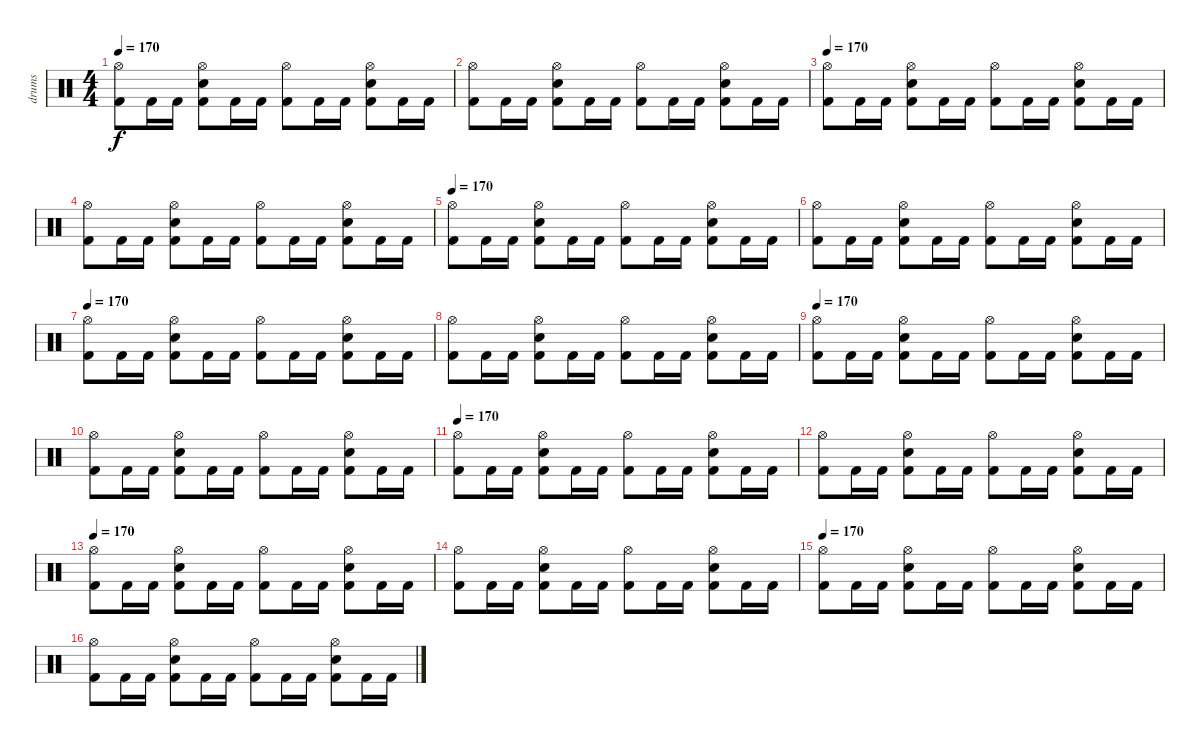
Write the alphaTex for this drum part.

\track ("drums" "drums") {instrument percussion}
\staff {score}
\articulation defaults
\ts (4 4)
\tempo 170
\clef neutral
\ks c
("Hi-Hat (open)" "Kick (hit) 2").8{dy f} "Kick (hit) 2".16 "Kick (hit) 2".16 ("Snare (hit) 2" "Hi-Hat (open)" "Kick (hit) 2").8 "Kick (hit) 2".16 "Kick (hit) 2".16 ("Hi-Hat (open)" "Kick (hit) 2").8 "Kick (hit) 2".16 "Kick (hit) 2".16 ("Snare (hit) 2" "Hi-Hat (open)" "Kick (hit) 2").8 "Kick (hit) 2".16 "Kick (hit) 2".16 |
("Hi-Hat (open)" "Kick (hit) 2").8 "Kick (hit) 2".16 "Kick (hit) 2".16 ("Snare (hit) 2" "Hi-Hat (open)" "Kick (hit) 2").8 "Kick (hit) 2".16 "Kick (hit) 2".16 ("Hi-Hat (open)" "Kick (hit) 2").8 "Kick (hit) 2".16 "Kick (hit) 2".16 ("Snare (hit) 2" "Hi-Hat (open)" "Kick (hit) 2").8 "Kick (hit) 2".16 "Kick (hit) 2".16 |
\tempo 170
("Hi-Hat (open)" "Kick (hit) 2").8 "Kick (hit) 2".16 "Kick (hit) 2".16 ("Snare (hit) 2" "Hi-Hat (open)" "Kick (hit) 2").8 "Kick (hit) 2".16 "Kick (hit) 2".16 ("Hi-Hat (open)" "Kick (hit) 2").8 "Kick (hit) 2".16 "Kick (hit) 2".16 ("Snare (hit) 2" "Hi-Hat (open)" "Kick (hit) 2").8 "Kick (hit) 2".16 "Kick (hit) 2".16 |
("Hi-Hat (open)" "Kick (hit) 2").8 "Kick (hit) 2".16 "Kick (hit) 2".16 ("Snare (hit) 2" "Hi-Hat (open)" "Kick (hit) 2").8 "Kick (hit) 2".16 "Kick (hit) 2".16 ("Hi-Hat (open)" "Kick (hit) 2").8 "Kick (hit) 2".16 "Kick (hit) 2".16 ("Snare (hit) 2" "Hi-Hat (open)" "Kick (hit) 2").8 "Kick (hit) 2".16 "Kick (hit) 2".16 |
\tempo 170
("Hi-Hat (open)" "Kick (hit) 2").8 "Kick (hit) 2".16 "Kick (hit) 2".16 ("Snare (hit) 2" "Hi-Hat (open)" "Kick (hit) 2").8 "Kick (hit) 2".16 "Kick (hit) 2".16 ("Hi-Hat (open)" "Kick (hit) 2").8 "Kick (hit) 2".16 "Kick (hit) 2".16 ("Snare (hit) 2" "Hi-Hat (open)" "Kick (hit) 2").8 "Kick (hit) 2".16 "Kick (hit) 2".16 |
("Hi-Hat (open)" "Kick (hit) 2").8 "Kick (hit) 2".16 "Kick (hit) 2".16 ("Snare (hit) 2" "Hi-Hat (open)" "Kick (hit) 2").8 "Kick (hit) 2".16 "Kick (hit) 2".16 ("Hi-Hat (open)" "Kick (hit) 2").8 "Kick (hit) 2".16 "Kick (hit) 2".16 ("Snare (hit) 2" "Hi-Hat (open)" "Kick (hit) 2").8 "Kick (hit) 2".16 "Kick (hit) 2".16 |
\tempo 170
("Hi-Hat (open)" "Kick (hit) 2").8 "Kick (hit) 2".16 "Kick (hit) 2".16 ("Snare (hit) 2" "Hi-Hat (open)" "Kick (hit) 2").8 "Kick (hit) 2".16 "Kick (hit) 2".16 ("Hi-Hat (open)" "Kick (hit) 2").8 "Kick (hit) 2".16 "Kick (hit) 2".16 ("Snare (hit) 2" "Hi-Hat (open)" "Kick (hit) 2").8 "Kick (hit) 2".16 "Kick (hit) 2".16 |
("Hi-Hat (open)" "Kick (hit) 2").8 "Kick (hit) 2".16 "Kick (hit) 2".16 ("Snare (hit) 2" "Hi-Hat (open)" "Kick (hit) 2").8 "Kick (hit) 2".16 "Kick (hit) 2".16 ("Hi-Hat (open)" "Kick (hit) 2").8 "Kick (hit) 2".16 "Kick (hit) 2".16 ("Snare (hit) 2" "Hi-Hat (open)" "Kick (hit) 2").8 "Kick (hit) 2".16 "Kick (hit) 2".16 |
\tempo 170
("Hi-Hat (open)" "Kick (hit) 2").8 "Kick (hit) 2".16 "Kick (hit) 2".16 ("Snare (hit) 2" "Hi-Hat (open)" "Kick (hit) 2").8 "Kick (hit) 2".16 "Kick (hit) 2".16 ("Hi-Hat (open)" "Kick (hit) 2").8 "Kick (hit) 2".16 "Kick (hit) 2".16 ("Snare (hit) 2" "Hi-Hat (open)" "Kick (hit) 2").8 "Kick (hit) 2".16 "Kick (hit) 2".16 |
("Hi-Hat (open)" "Kick (hit) 2").8 "Kick (hit) 2".16 "Kick (hit) 2".16 ("Snare (hit) 2" "Hi-Hat (open)" "Kick (hit) 2").8 "Kick (hit) 2".16 "Kick (hit) 2".16 ("Hi-Hat (open)" "Kick (hit) 2").8 "Kick (hit) 2".16 "Kick (hit) 2".16 ("Snare (hit) 2" "Hi-Hat (open)" "Kick (hit) 2").8 "Kick (hit) 2".16 "Kick (hit) 2".16 |
\tempo 170
("Hi-Hat (open)" "Kick (hit) 2").8 "Kick (hit) 2".16 "Kick (hit) 2".16 ("Snare (hit) 2" "Hi-Hat (open)" "Kick (hit) 2").8 "Kick (hit) 2".16 "Kick (hit) 2".16 ("Hi-Hat (open)" "Kick (hit) 2").8 "Kick (hit) 2".16 "Kick (hit) 2".16 ("Snare (hit) 2" "Hi-Hat (open)" "Kick (hit) 2").8 "Kick (hit) 2".16 "Kick (hit) 2".16 |
("Hi-Hat (open)" "Kick (hit) 2").8 "Kick (hit) 2".16 "Kick (hit) 2".16 ("Snare (hit) 2" "Hi-Hat (open)" "Kick (hit) 2").8 "Kick (hit) 2".16 "Kick (hit) 2".16 ("Hi-Hat (open)" "Kick (hit) 2").8 "Kick (hit) 2".16 "Kick (hit) 2".16 ("Snare (hit) 2" "Hi-Hat (open)" "Kick (hit) 2").8 "Kick (hit) 2".16 "Kick (hit) 2".16 |
\tempo 170
("Hi-Hat (open)" "Kick (hit) 2").8 "Kick (hit) 2".16 "Kick (hit) 2".16 ("Snare (hit) 2" "Hi-Hat (open)" "Kick (hit) 2").8 "Kick (hit) 2".16 "Kick (hit) 2".16 ("Hi-Hat (open)" "Kick (hit) 2").8 "Kick (hit) 2".16 "Kick (hit) 2".16 ("Snare (hit) 2" "Hi-Hat (open)" "Kick (hit) 2").8 "Kick (hit) 2".16 "Kick (hit) 2".16 |
("Hi-Hat (open)" "Kick (hit) 2").8 "Kick (hit) 2".16 "Kick (hit) 2".16 ("Snare (hit) 2" "Hi-Hat (open)" "Kick (hit) 2").8 "Kick (hit) 2".16 "Kick (hit) 2".16 ("Hi-Hat (open)" "Kick (hit) 2").8 "Kick (hit) 2".16 "Kick (hit) 2".16 ("Snare (hit) 2" "Hi-Hat (open)" "Kick (hit) 2").8 "Kick (hit) 2".16 "Kick (hit) 2".16 |
\tempo 170
("Hi-Hat (open)" "Kick (hit) 2").8 "Kick (hit) 2".16 "Kick (hit) 2".16 ("Snare (hit) 2" "Hi-Hat (open)" "Kick (hit) 2").8 "Kick (hit) 2".16 "Kick (hit) 2".16 ("Hi-Hat (open)" "Kick (hit) 2").8 "Kick (hit) 2".16 "Kick (hit) 2".16 ("Snare (hit) 2" "Hi-Hat (open)" "Kick (hit) 2").8 "Kick (hit) 2".16 "Kick (hit) 2".16 |
("Hi-Hat (open)" "Kick (hit) 2").8 "Kick (hit) 2".16 "Kick (hit) 2".16 ("Snare (hit) 2" "Hi-Hat (open)" "Kick (hit) 2").8 "Kick (hit) 2".16 "Kick (hit) 2".16 ("Hi-Hat (open)" "Kick (hit) 2").8 "Kick (hit) 2".16 "Kick (hit) 2".16 ("Snare (hit) 2" "Hi-Hat (open)" "Kick (hit) 2").8 "Kick (hit) 2".16 "Kick (hit) 2".16
